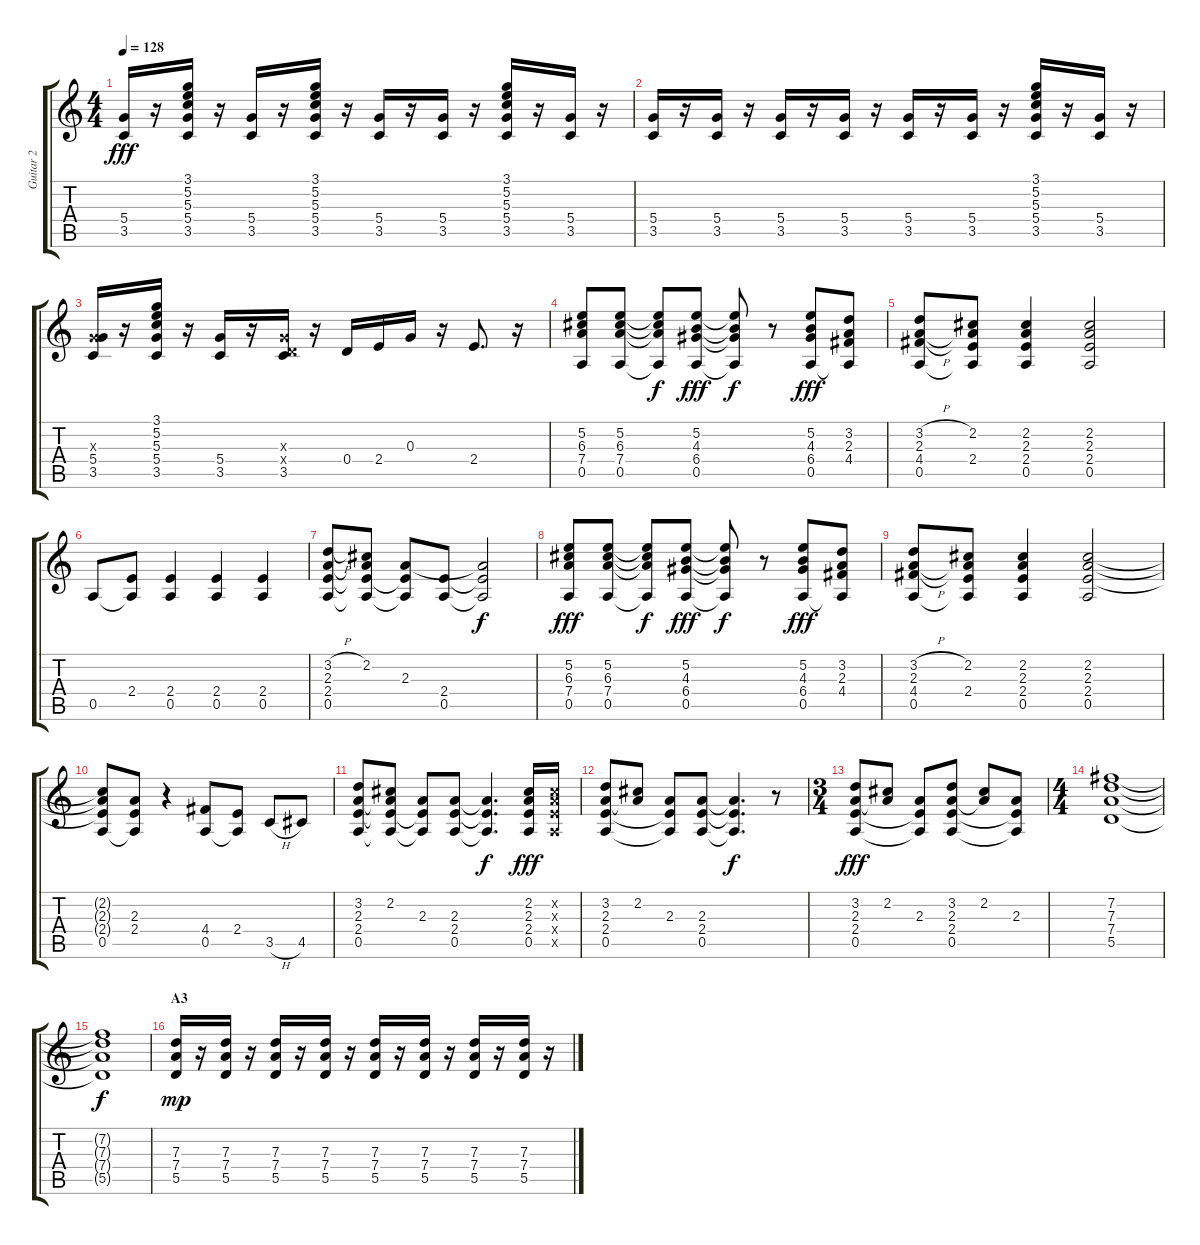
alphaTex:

\track ("Guitar 2" "Guitar 2") {instrument overdrivenguitar}
\staff {score tabs}
\tuning (E4 B3 G3 D3 A2 E2) {hide}
\ts (4 4)
\tempo 128
\clef g2
\ks c
(5.4 3.5).16{dy fff} r.16 (3.1 5.2 5.3 5.4 3.5).16 r.16 (5.4 3.5).16 r.16 (3.1 5.2 5.3 5.4 3.5).16 r.16 (5.4 3.5).16 r.16 (5.4 3.5).16 r.16 (3.1 5.2 5.3 5.4 3.5).16 r.16 (5.4 3.5).16 r.16 |
(5.4 3.5).16 r.16 (5.4 3.5).16 r.16 (5.4 3.5).16 r.16 (5.4 3.5).16 r.16 (5.4 3.5).16 r.16 (5.4 3.5).16 r.16 (3.1 5.2 5.3 5.4 3.5).16 r.16 (5.4 3.5).16 r.16 |
(0.3{x} 5.4 3.5).16 r.16 (3.1 5.2 5.3 5.4 3.5).16 r.16 (5.4 3.5).16 r.16 (0.3{x} 0.4{x} 3.5).16 r.16 0.4.16 2.4.16 0.3.16 r.16 2.4.8{d} r.16 |
(5.2 6.3 7.4 0.5).8{volume 13} (5.2 6.3 7.4 0.5).8 (5.2{t} 6.3{t} 7.4{t} 0.5{t}).8{dy f} (5.2 4.3 6.4 0.5).8{dy fff} (5.2{t} 4.3{t} 6.4{t} 0.5{t}).8{dy f} r.8 (5.2 4.3 6.4 0.5).8{dy fff} (3.2 2.3 4.4 0.5{t}).8 |
(3.2{h} 2.3 4.4{h} 0.5).8 (2.2 2.3{t} 2.4 0.5{t}).8 (2.2 2.3 2.4 0.5).4 (2.2 2.3 2.4 0.5).2 |
0.5.8 (2.4 0.5{t}).8 (2.4 0.5).4 (2.4 0.5).4 (2.4 0.5).4 |
(3.2{h} 2.3 2.4 0.5).8 (2.2 2.3{t} 2.4{t} 0.5{t}).8 (2.3 2.4{t} 0.5{t}).8 (2.4 0.5).8 (2.3{t} 2.4{t} 0.5{t}).2{dy f} |
(5.2 6.3 7.4 0.5).8{dy fff} (5.2 6.3 7.4 0.5).8 (5.2{t} 6.3{t} 7.4{t} 0.5{t}).8{dy f} (5.2 4.3 6.4 0.5).8{dy fff} (5.2{t} 4.3{t} 6.4{t} 0.5{t}).8{dy f} r.8 (5.2 4.3 6.4 0.5).8{dy fff} (3.2 2.3 4.4 0.5{t}).8 |
(3.2{h} 2.3 4.4{h} 0.5).8 (2.2 2.3{t} 2.4 0.5{t}).8 (2.2 2.3 2.4 0.5).4 (2.2 2.3 2.4 0.5).2 |
(2.2{t} 2.3{t} 2.4{t} 0.5).8 (2.3 2.4 0.5{t}).8 r.4 (4.4 0.5).8 (2.4 0.5{t}).8 3.5{h}.8 4.5.8 |
(3.2 2.3 2.4 0.5).8 (2.2 2.3{t} 2.4{t} 0.5{t}).8 (2.3 2.4{t} 0.5{t}).8 (2.3 2.4 0.5).8 (2.3{t} 2.4{t} 0.5{t}).4{d dy f} (2.2 2.3 2.4 0.5).16{dy fff} (2.2{x} 2.3{x} 2.4{x} 0.5{x}).16 |
(3.2 2.3 2.4 0.5).8 (2.2 2.3{t}).8 (2.3 2.4{t} 0.5{t}).8 (2.3 2.4 0.5).8 (2.3{t} 2.4{t} 0.5{t}).4{d dy f} r.8 |
\ts (3 4)
(3.2 2.3 2.4 0.5).8{dy fff} (2.2 2.3{t}).8 (2.3 2.4{t} 0.5{t}).8 (3.2 2.3 2.4 0.5).8 (2.2 2.3{t}).8 (2.3 2.4{t} 0.5{t}).8 |
\ts (4 4)
(7.2 7.3 7.4 5.5).1 |
(7.2{t} 7.3{t} 7.4{t} 5.5{t}).1{dy f} |
\section ("" "A3")
(7.3 7.4 5.5).16{dy mp} r.16 (7.3 7.4 5.5).16 r.16 (7.3 7.4 5.5).16 r.16 (7.3 7.4 5.5).16 r.16 (7.3 7.4 5.5).16 r.16 (7.3 7.4 5.5).16 r.16 (7.3 7.4 5.5).16 r.16 (7.3 7.4 5.5).16 r.16
